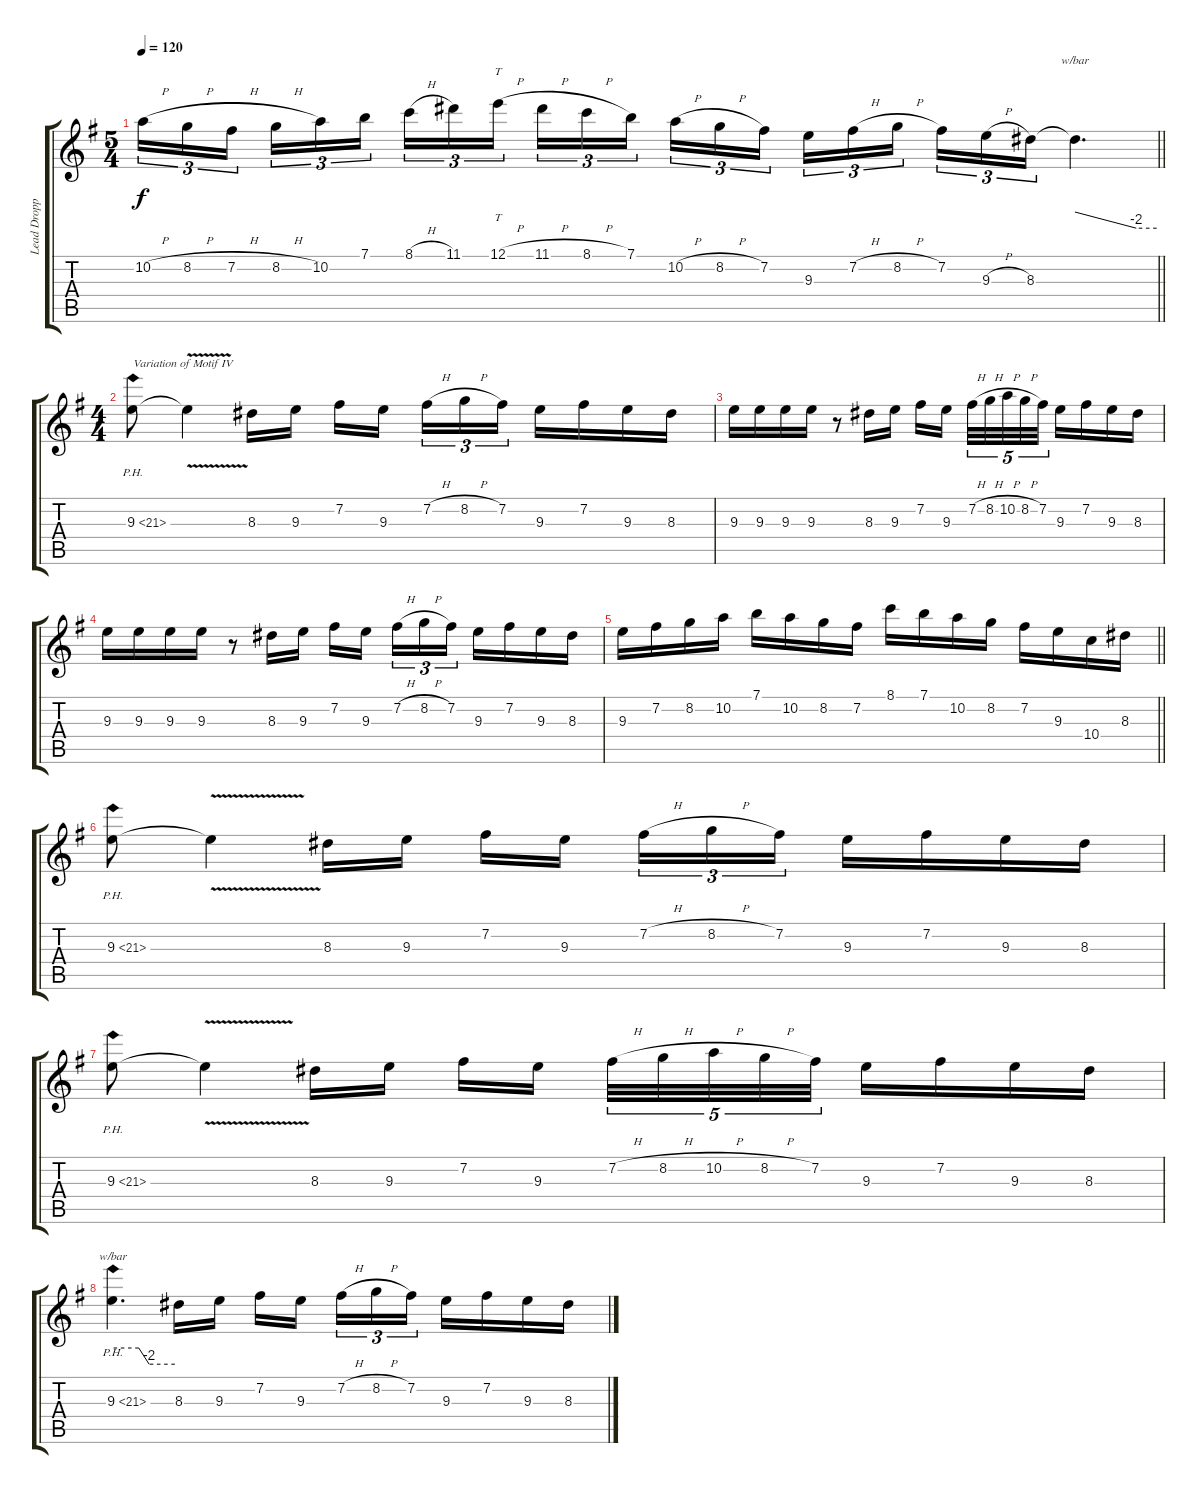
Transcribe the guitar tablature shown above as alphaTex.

\track ("Lead Dropped D " "Lead Dropp") {instrument distortionguitar}
\staff {score tabs}
\tuning (E4 B3 G3 D3 A2 D2) {hide}
\ts (5 4)
\tempo 120
\clef g2
\barLineRight lightlight
\ks eminor
10.2{h}.16{tu (3 2) dy f} 8.2{h}.16{tu (3 2)} 7.2{h}.16{tu (3 2) beam splitsecondary} 8.2{h}.16{tu (3 2)} 10.2.16{tu (3 2)} 7.1.16{tu (3 2)} 8.1{h}.16{tu (3 2)} 11.1.16{tu (3 2)} 12.1{h}.16{tt tu (3 2) beam splitsecondary} 11.1{h}.16{tu (3 2)} 8.1{h}.16{tu (3 2)} 7.1.16{tu (3 2)} 10.2{h}.16{tu (3 2)} 8.2{h}.16{tu (3 2)} 7.2.16{tu (3 2) beam splitsecondary} 9.3.16{tu (3 2)} 7.2{h}.16{tu (3 2)} 8.2{h}.16{tu (3 2)} 7.2.16{tu (3 2)} 9.3{h}.16{tu (3 2)} 8.3.16{tu (3 2)} 8.3{t}.4{d tbe (custom default 0 0 45 -8 60 -8)} |
\ts (4 4)
\section ("" "")
9.3{ph 12}.8{txt "Variation of Motif IV"} 9.3{v t}.4 8.3.16 9.3.16 7.2.16 9.3.16{beam splitsecondary} 7.2{h}.16{tu (3 2)} 8.2{h}.16{tu (3 2)} 7.2.16{tu (3 2)} 9.3.16 7.2.16 9.3.16 8.3.16 |
9.3.16 9.3.16 9.3.16 9.3.16 r.8 8.3.16 9.3.16 7.2.16 9.3.16{beam splitsecondary} 7.2{h}.32{tu (5 4)} 8.2{h}.32{tu (5 4)} 10.2{h}.32{tu (5 4)} 8.2{h}.32{tu (5 4)} 7.2.32{tu (5 4)} 9.3.16 7.2.16 9.3.16 8.3.16 |
9.3.16 9.3.16 9.3.16 9.3.16 r.8 8.3.16 9.3.16 7.2.16 9.3.16{beam splitsecondary} 7.2{h}.16{tu (3 2)} 8.2{h}.16{tu (3 2)} 7.2.16{tu (3 2)} 9.3.16 7.2.16 9.3.16 8.3.16 |
\barLineRight lightlight
9.3.16 7.2.16 8.2.16 10.2.16 7.1.16 10.2.16 8.2.16 7.2.16 8.1.16 7.1.16 10.2.16 8.2.16 7.2.16 9.3.16 10.4.16 8.3.16 |
9.3{ph 12}.8 9.3{v t}.4 8.3.16 9.3.16 7.2.16 9.3.16{beam splitsecondary} 7.2{h}.16{tu (3 2)} 8.2{h}.16{tu (3 2)} 7.2.16{tu (3 2)} 9.3.16 7.2.16 9.3.16 8.3.16 |
9.3{ph 12}.8 9.3{v t}.4 8.3.16 9.3.16 7.2.16 9.3.16{beam splitsecondary} 7.2{h}.32{tu (5 4)} 8.2{h}.32{tu (5 4)} 10.2{h}.32{tu (5 4)} 8.2{h}.32{tu (5 4)} 7.2.32{tu (5 4)} 9.3.16 7.2.16 9.3.16 8.3.16 |
9.3{ph 12}.4{d tbe (custom default 0 0 25 0 35 -8 60 -8)} 8.3.16 9.3.16 7.2.16 9.3.16{beam splitsecondary} 7.2{h}.16{tu (3 2)} 8.2{h}.16{tu (3 2)} 7.2.16{tu (3 2)} 9.3.16 7.2.16 9.3.16 8.3.16
